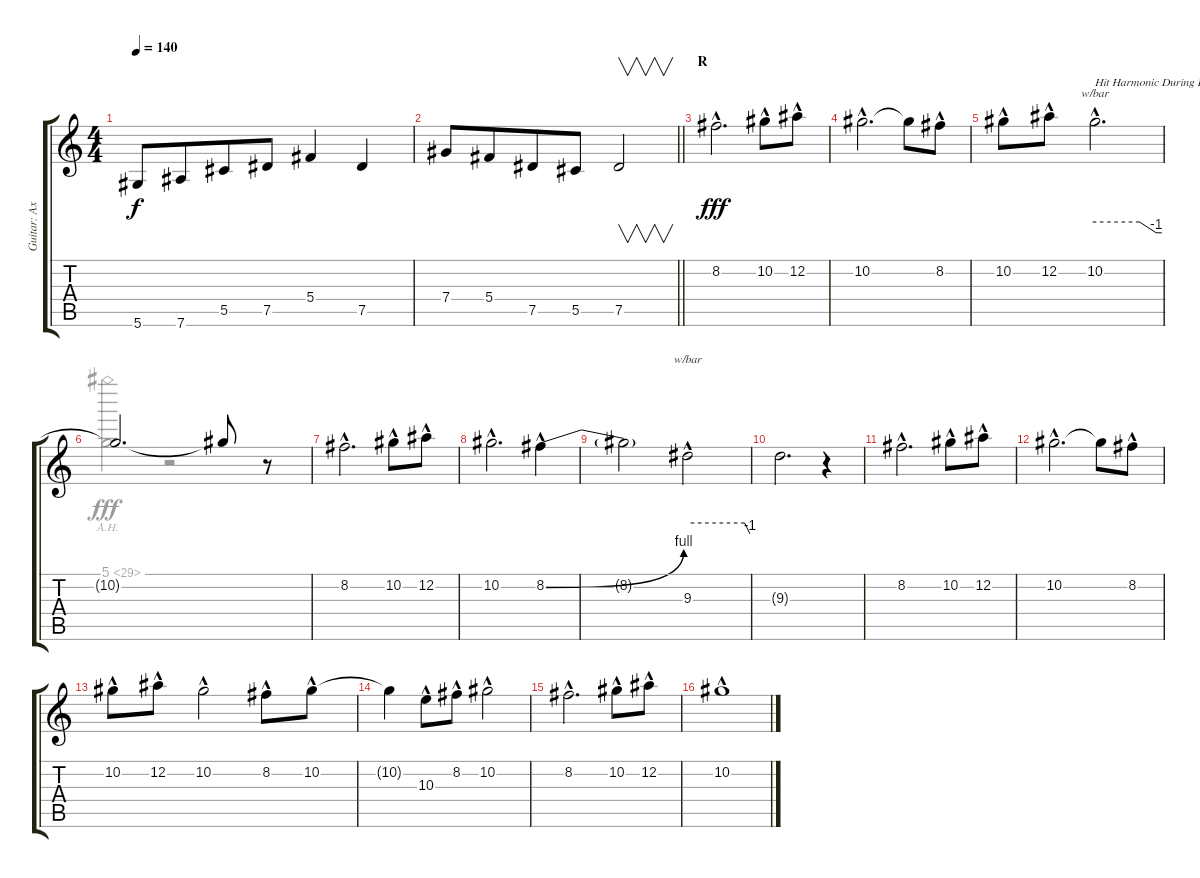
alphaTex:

\track ("Guitar: Axel" "Guitar: Ax") {instrument overdrivenguitar}
\staff {score tabs}
\tuning (Eb4 Bb3 Gb3 Db3 Ab2 Eb2) {hide}
\voice
\ts (4 4)
\tempo 140
\clef g2
\ks c
5.6.8{dy f beam merge} 7.6.8{beam merge} 5.5.8{beam merge} 7.5.8 5.4.4 7.5.4 |
\barLineRight lightlight
7.4.8{beam merge} 5.4.8{beam merge} 7.5.8 5.5.8{beam merge} 7.5.2{v} |
\section ("" "R")
8.2{hac}.2{d dy fff} 10.2{hac}.8 12.2{hac}.8 |
10.2{hac}.2{d} 10.2{t}.8 8.2{hac}.8 |
10.2{hac}.8 12.2{hac}.8 10.2{hac}.2{d tbe (custom default 0 0 40 0 55 -4 60 -4) txt "Hit Harmonic During Extended Slide Out"} |
10.2{t}.2{d} 10.2{t}.8 r.8 |
8.2{hac}.2{d} 10.2{hac}.8 12.2{hac}.8 |
10.2{hac}.2{d} 8.2{be (bend 0 0 60 4) hac}.4 |
8.2{t}.2 9.3{hac}.2{tbe (custom default 0 0 55 0 60 -4)} |
9.3{t}.2{d} r.4 |
8.2{hac}.2{d} 10.2{hac}.8 12.2{hac}.8 |
10.2{hac}.2{d} 10.2{t}.8 8.2{hac}.8 |
10.2{hac}.8 12.2{hac}.8 10.2{hac}.2 8.2{hac}.8 10.2{hac}.8 |
10.2{t}.4 10.3{hac}.8 8.2{hac}.8 10.2{hac}.2 |
8.2{hac}.2{d} 10.2{hac}.8 12.2{hac}.8 |
10.2{hac}.1
\voice
\clef g2
\ottava regular
\simile none
\ks c
|
\barLineRight lightlight
|
|
|
|
5.1{ah 24}.2 r.2 |
|
|
|
|
|
|
|
|
|
